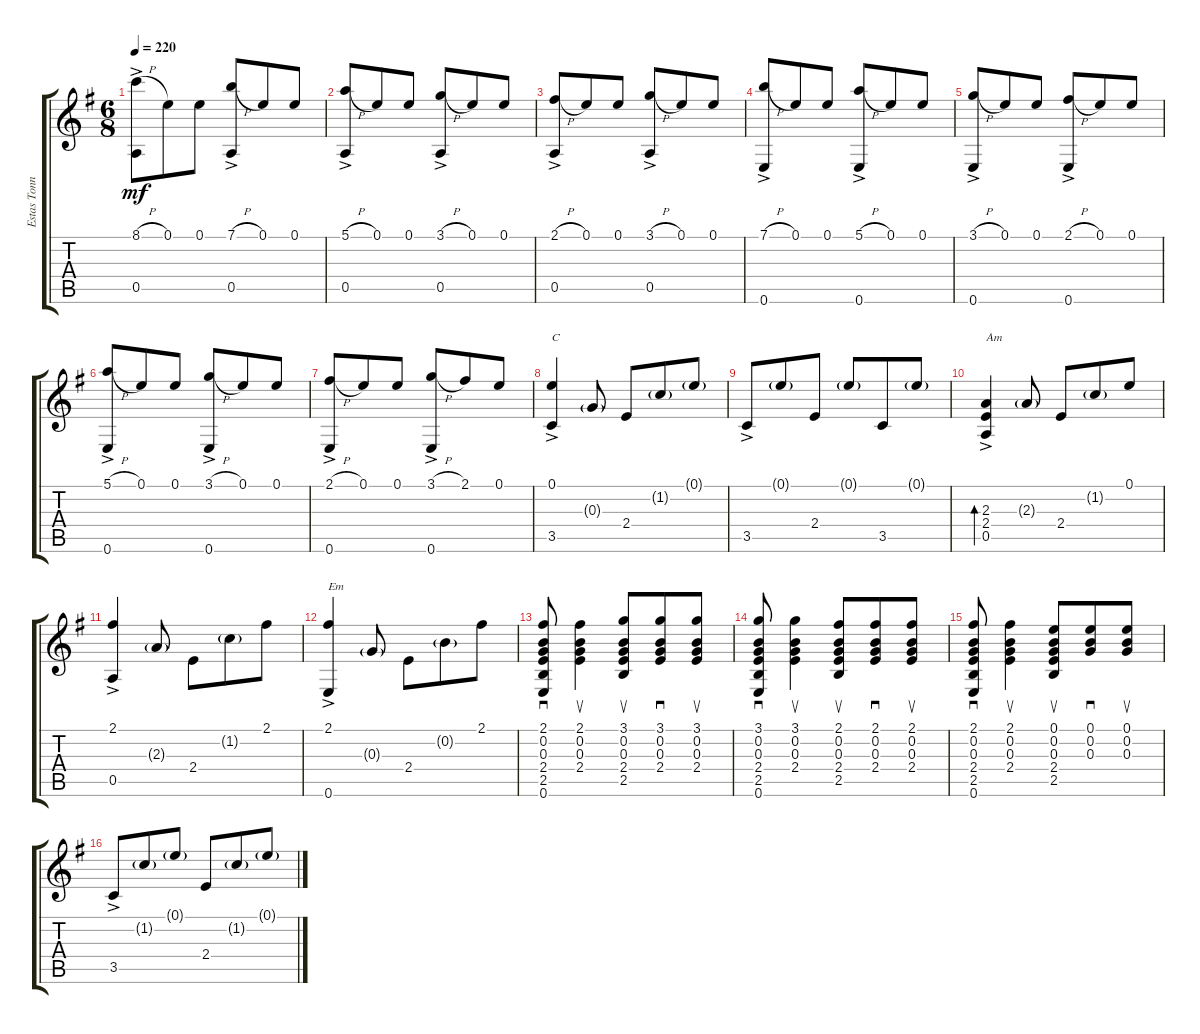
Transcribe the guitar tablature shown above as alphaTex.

\track ("Estas Tonné" "Estas Tonn") {instrument acousticguitarnylon}
\staff {score tabs}
\tuning (E4 B3 G3 D3 A2 E2) {hide}
\ts (6 8)
\tempo 220
\clef g2
\ks eminor
(8.1{h ac} 0.5).8{dy mf} 0.1.8 0.1.8 (7.1{h ac} 0.5).8 0.1.8 0.1.8 |
(5.1{h ac} 0.5).8 0.1.8 0.1.8 (3.1{h ac} 0.5).8 0.1.8 0.1.8 |
(2.1{h ac} 0.5).8 0.1.8 0.1.8 (3.1{h ac} 0.5).8 0.1.8 0.1.8 |
(7.1{h ac} 0.6).8 0.1.8 0.1.8 (5.1{h ac} 0.6).8 0.1.8 0.1.8 |
(3.1{h ac} 0.6).8 0.1.8 0.1.8 (2.1{h ac} 0.6).8 0.1.8 0.1.8 |
(5.1{h ac} 0.6).8 0.1.8 0.1.8 (3.1{h ac} 0.6).8 0.1.8 0.1.8 |
(2.1{h ac} 0.6).8 0.1.8 0.1.8 (3.1{h ac} 0.6).8 2.1.8 0.1.8 |
(0.1{ac} 3.5{ac}).4{txt "C"} 0.3{g}.8 2.4.8 1.2{g}.8 0.1{g}.8 |
3.5{ac}.8 0.1{g}.8 2.4.8 0.1{g}.8 3.5.8 0.1{g}.8 |
(2.3 2.4 0.5{ac}).4{bd 30 txt "Am"} 2.3{g}.8 2.4.8 1.2{g}.8 0.1.8 |
(2.1{ac} 0.5{ac}).4 2.3{g}.8 2.4.8 1.2{g}.8 2.1.8 |
(2.1{ac} 0.6).4{txt "Em"} 0.3{g}.8 2.4.8 0.2{g}.8 2.1.8 |
(2.1 0.2 0.3 2.4 2.5 0.6).8{sd} (2.1 0.2 0.3 2.4).4{su} (3.1 0.2 0.3 2.4 2.5).8{su} (3.1 0.2 0.3 2.4).8{sd} (3.1 0.2 0.3 2.4).8{su} |
(3.1 0.2 0.3 2.4 2.5 0.6).8{sd} (3.1 0.2 0.3 2.4).4{su} (2.1 0.2 0.3 2.4 2.5).8{su} (2.1 0.2 0.3 2.4).8{sd} (2.1 0.2 0.3 2.4).8{su} |
(2.1 0.2 0.3 2.4 2.5 0.6).8{sd} (2.1 0.2 0.3 2.4).4{su} (0.1 0.2 0.3 2.4 2.5).8{su} (0.1 0.2 0.3).8{sd} (0.1 0.2 0.3).8{su} |
3.5{ac}.8 1.2{g}.8 0.1{g}.8 2.4.8 1.2{g}.8 0.1{g}.8
